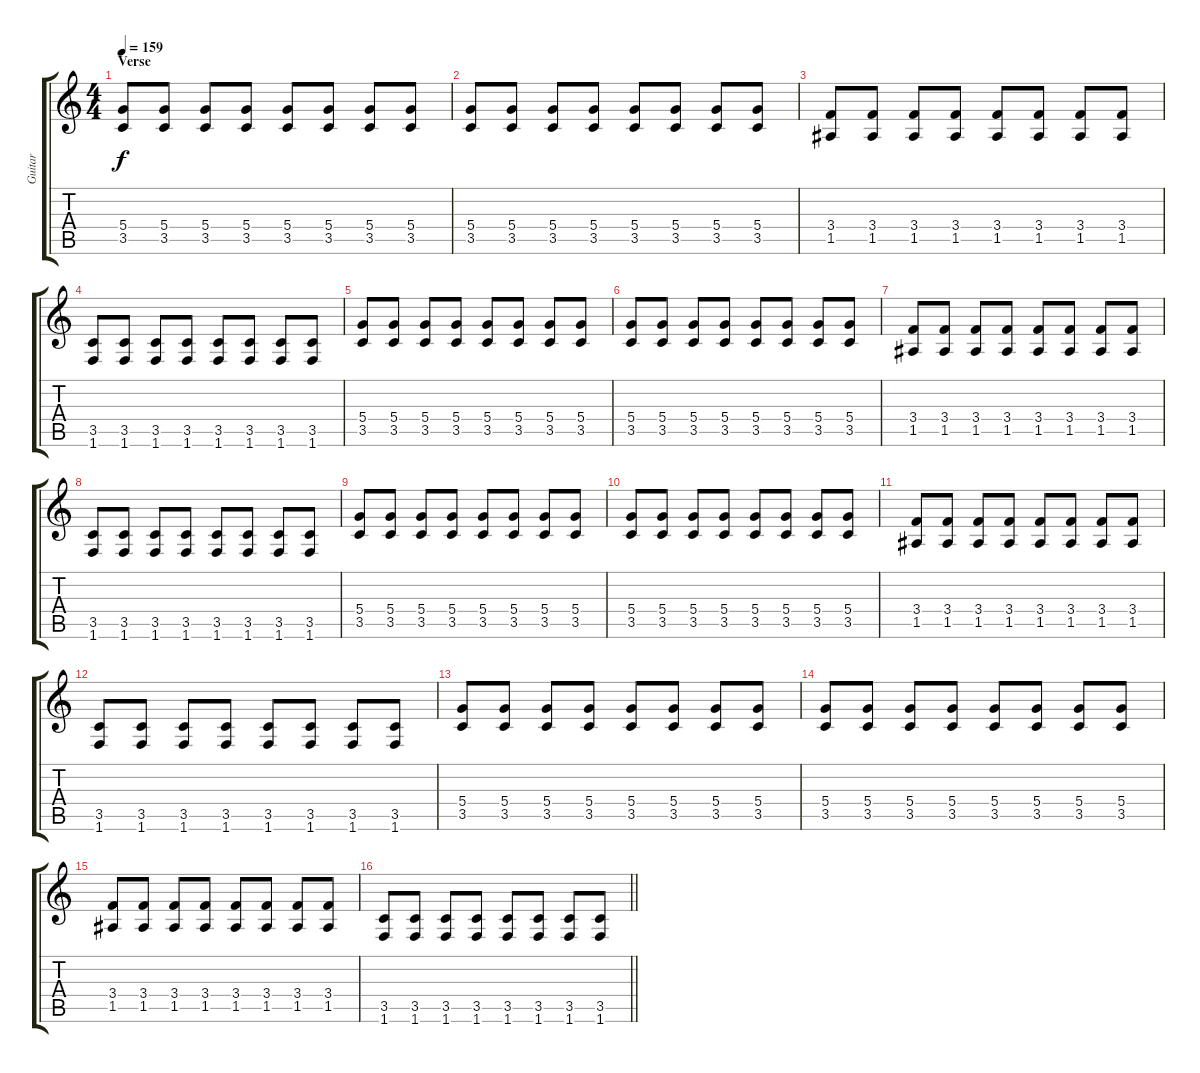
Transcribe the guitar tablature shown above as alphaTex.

\track ("Guitar" "Guitar") {instrument distortionguitar}
\staff {score tabs}
\tuning (E4 B3 G3 D3 A2 E2) {hide}
\ts (4 4)
\section ("" "Verse")
\tempo 159
\clef g2
\ks c
(5.4 3.5).8{dy f} (5.4 3.5).8 (5.4 3.5).8 (5.4 3.5).8 (5.4 3.5).8 (5.4 3.5).8 (5.4 3.5).8 (5.4 3.5).8 |
(5.4 3.5).8 (5.4 3.5).8 (5.4 3.5).8 (5.4 3.5).8 (5.4 3.5).8 (5.4 3.5).8 (5.4 3.5).8 (5.4 3.5).8 |
(3.4 1.5).8 (3.4 1.5).8 (3.4 1.5).8 (3.4 1.5).8 (3.4 1.5).8 (3.4 1.5).8 (3.4 1.5).8 (3.4 1.5).8 |
(3.5 1.6).8 (3.5 1.6).8 (3.5 1.6).8 (3.5 1.6).8 (3.5 1.6).8 (3.5 1.6).8 (3.5 1.6).8 (3.5 1.6).8 |
(5.4 3.5).8 (5.4 3.5).8 (5.4 3.5).8 (5.4 3.5).8 (5.4 3.5).8 (5.4 3.5).8 (5.4 3.5).8 (5.4 3.5).8 |
(5.4 3.5).8 (5.4 3.5).8 (5.4 3.5).8 (5.4 3.5).8 (5.4 3.5).8 (5.4 3.5).8 (5.4 3.5).8 (5.4 3.5).8 |
(3.4 1.5).8 (3.4 1.5).8 (3.4 1.5).8 (3.4 1.5).8 (3.4 1.5).8 (3.4 1.5).8 (3.4 1.5).8 (3.4 1.5).8 |
(3.5 1.6).8 (3.5 1.6).8 (3.5 1.6).8 (3.5 1.6).8 (3.5 1.6).8 (3.5 1.6).8 (3.5 1.6).8 (3.5 1.6).8 |
(5.4 3.5).8 (5.4 3.5).8 (5.4 3.5).8 (5.4 3.5).8 (5.4 3.5).8 (5.4 3.5).8 (5.4 3.5).8 (5.4 3.5).8 |
(5.4 3.5).8 (5.4 3.5).8 (5.4 3.5).8 (5.4 3.5).8 (5.4 3.5).8 (5.4 3.5).8 (5.4 3.5).8 (5.4 3.5).8 |
(3.4 1.5).8 (3.4 1.5).8 (3.4 1.5).8 (3.4 1.5).8 (3.4 1.5).8 (3.4 1.5).8 (3.4 1.5).8 (3.4 1.5).8 |
(3.5 1.6).8 (3.5 1.6).8 (3.5 1.6).8 (3.5 1.6).8 (3.5 1.6).8 (3.5 1.6).8 (3.5 1.6).8 (3.5 1.6).8 |
(5.4 3.5).8 (5.4 3.5).8 (5.4 3.5).8 (5.4 3.5).8 (5.4 3.5).8 (5.4 3.5).8 (5.4 3.5).8 (5.4 3.5).8 |
(5.4 3.5).8 (5.4 3.5).8 (5.4 3.5).8 (5.4 3.5).8 (5.4 3.5).8 (5.4 3.5).8 (5.4 3.5).8 (5.4 3.5).8 |
(3.4 1.5).8 (3.4 1.5).8 (3.4 1.5).8 (3.4 1.5).8 (3.4 1.5).8 (3.4 1.5).8 (3.4 1.5).8 (3.4 1.5).8 |
\barLineRight lightlight
(3.5 1.6).8 (3.5 1.6).8 (3.5 1.6).8 (3.5 1.6).8 (3.5 1.6).8 (3.5 1.6).8 (3.5 1.6).8 (3.5 1.6).8
